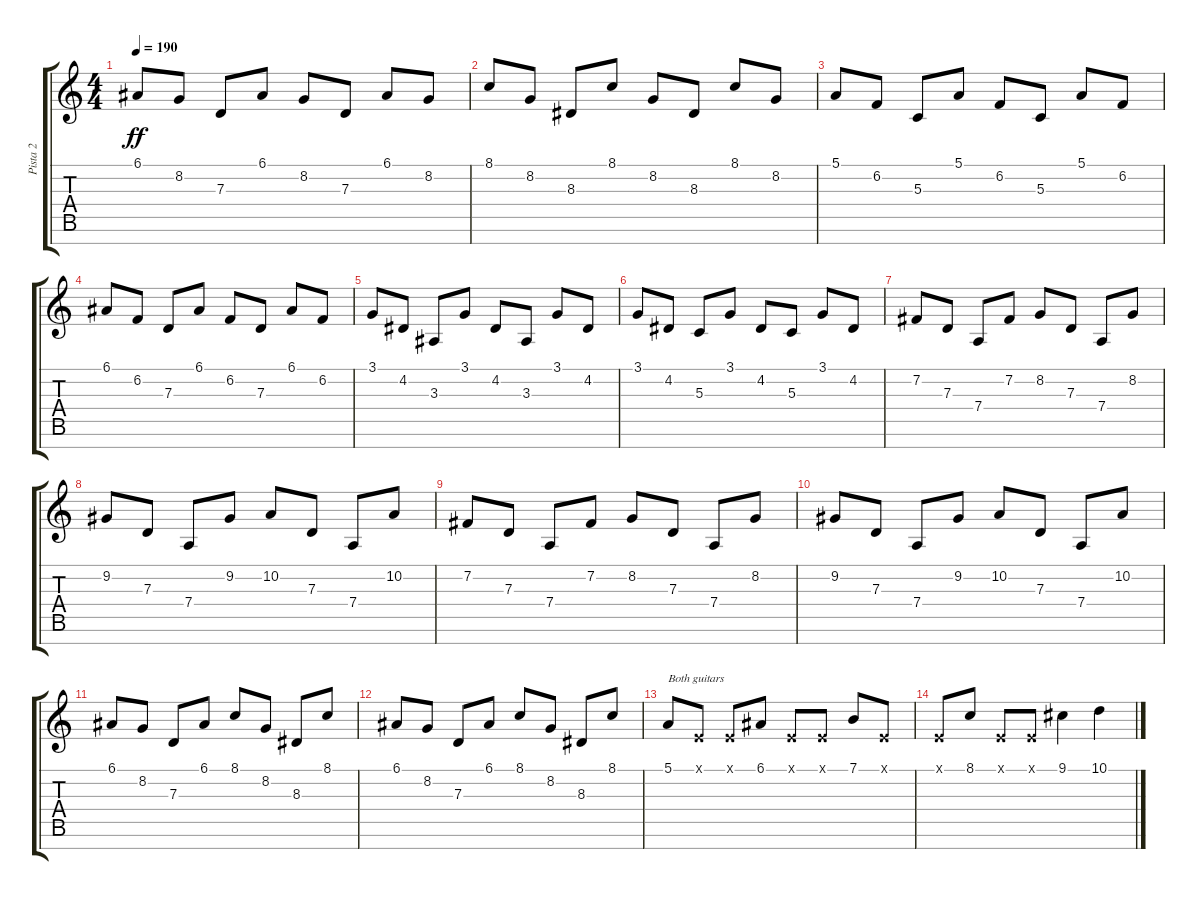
\track ("Pista 2" "Pista 2") {instrument drawbarorgan}
\staff {score tabs}
\tuning (E4 B3 G3 D3 A2 E2 B1) {hide}
\ts (4 4)
\tempo 190
\clef g2
\ks c
6.1.8{dy ff} 8.2.8 7.3.8 6.1.8 8.2.8 7.3.8 6.1.8 8.2.8 |
8.1.8 8.2.8 8.3.8 8.1.8 8.2.8 8.3.8 8.1.8 8.2.8 |
5.1.8 6.2.8 5.3.8 5.1.8 6.2.8 5.3.8 5.1.8 6.2.8 |
6.1.8 6.2.8 7.3.8 6.1.8 6.2.8 7.3.8 6.1.8 6.2.8 |
3.1.8 4.2.8 3.3.8 3.1.8 4.2.8 3.3.8 3.1.8 4.2.8 |
3.1.8 4.2.8 5.3.8 3.1.8 4.2.8 5.3.8 3.1.8 4.2.8 |
7.2.8 7.3.8 7.4.8 7.2.8 8.2.8 7.3.8 7.4.8 8.2.8 |
9.2.8 7.3.8 7.4.8 9.2.8 10.2.8 7.3.8 7.4.8 10.2.8 |
7.2.8 7.3.8 7.4.8 7.2.8 8.2.8 7.3.8 7.4.8 8.2.8 |
9.2.8 7.3.8 7.4.8 9.2.8 10.2.8 7.3.8 7.4.8 10.2.8 |
6.1.8 8.2.8 7.3.8 6.1.8 8.1.8 8.2.8 8.3.8 8.1.8 |
6.1.8 8.2.8 7.3.8 6.1.8 8.1.8 8.2.8 8.3.8 8.1.8 |
5.1.8{txt "Both guitars"} 0.1{x}.8 0.1{x}.8 6.1.8 0.1{x}.8 0.1{x}.8 7.1.8 0.1{x}.8 |
0.1{x}.8 8.1.8 0.1{x}.8 0.1{x}.8 9.1.4 10.1.4
